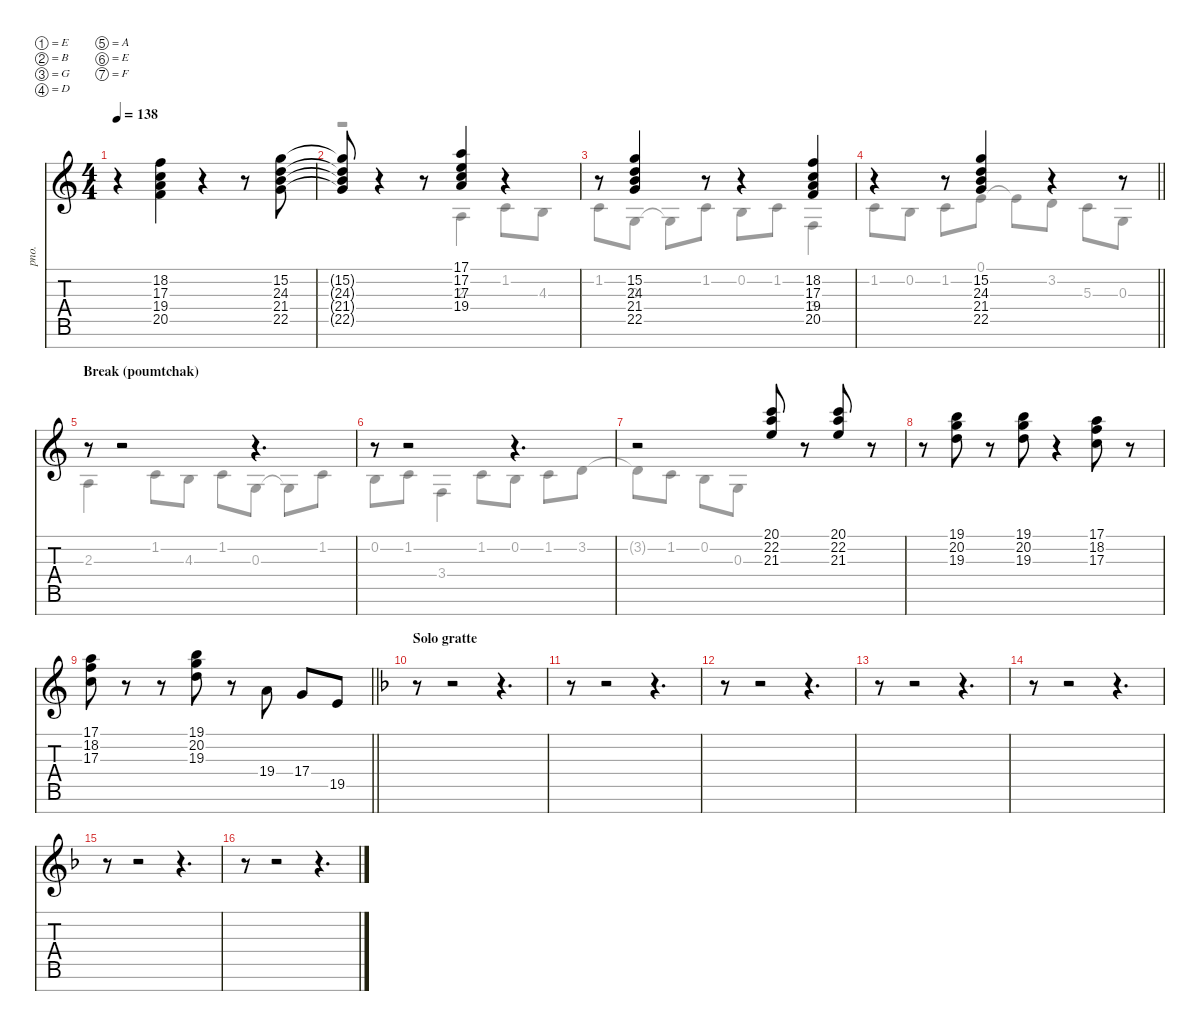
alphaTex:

\defaultSystemsLayout 4
\hideDynamics
\bracketExtendMode nobrackets
\track ("Clavier" "pno.") {mute instrument acousticgrandpiano}
\staff {score tabs}
\tuning (E4 B3 G3 D3 A2 E2 F1)
\voice
\ts (4 4)
\tempo 138
\clef g2
\ks aminor
r.4{dy f beam Down} (18.2 17.3 19.4 20.5).4{beam Down} r.4{beam Down} r.8{beam Down} (15.2 24.3 21.4 22.5).8{beam Down} |
(15.2{t} 24.3{t} 21.4{t} 22.5{t}).8{beam Up} r.4{beam Up} r.8{beam Up} (17.1 17.2 17.3 19.4).4{beam Up} r.4{beam Up} |
r.8{beam Up} (15.2 24.3 21.4 22.5).4{beam Up} r.8{beam Up} r.4{beam Up} (18.2 17.3 19.4 20.5).4{beam Up} |
\barLineRight lightlight
r.4{beam Up} r.8{beam Up} (15.2 24.3 21.4 22.5).4{beam Up} r.4{beam Up} r.8{beam Up} |
\section ("" "Break (poumtchak)")
r.8{beam Up} r.2{beam Up} r.4{d beam Up} |
r.8{beam Up} r.2{beam Up} r.4{d beam Up} |
r.2{beam Up} (20.1 22.2 21.3).8{beam Up} r.8{beam Up} (20.1 22.2 21.3).8{beam Up} r.8{beam Up} |
r.8{beam Down} (19.1 20.2 19.3).8{beam Down} r.8{beam Down} (19.1 20.2 19.3).8{beam Down} r.4{beam Down} (17.1 18.2 17.3).8{beam Down} r.8{beam Down} |
\barLineRight lightlight
(17.1 18.2 17.3).8{beam Down} r.8{beam Down} r.8{beam Down} (19.1 20.2 19.3).8{beam Down} r.8{beam Down} 19.4.8{beam Up} 17.4.8{beam Up} 19.5.8{beam Up} |
\section ("" "Solo gratte")
\ks dminor
r.8{beam Down} r.2{beam Down} r.4{d beam Down} |
r.8{beam Down} r.2{beam Down} r.4{d beam Down} |
r.8{beam Down} r.2{beam Down} r.4{d beam Down} |
r.8{beam Down} r.2{beam Down} r.4{d beam Down} |
r.8{beam Down} r.2{beam Down} r.4{d beam Down} |
r.8{beam Down} r.2{beam Down} r.4{d beam Down} |
r.8{beam Down} r.2{beam Down} r.4{d beam Down}
\voice
\clef g2
\ottava regular
\simile none
\ks aminor
|
r.2{beam Down} 2.3.4{beam Down} 1.2.8{beam Down} 4.3.8{beam Down} |
1.2.8{beam Down} 0.3.8{beam Down} 0.3{t}.8{beam Down} 1.2.8{beam Down} 0.2.8{beam Down} 1.2.8{beam Down} 3.4.4{beam Down} |
\barLineRight lightlight
1.2.8{beam Down} 0.2.8{beam Down} 1.2.8{beam Down} 0.1.8{beam Down} 0.1{t}.8{beam Down} 3.2.8{beam Down} 5.3.8{beam Down} 0.3.8{beam Down} |
2.3.4{beam Down} 1.2.8{beam Down} 4.3.8{beam Down} 1.2.8{beam Down} 0.3.8{beam Down} 0.3{t}.8{beam Down} 1.2.8{beam Down} |
0.2.8{beam Down} 1.2.8{beam Down} 3.4.4{beam Down} 1.2.8{beam Down} 0.2.8{beam Down} 1.2.8{beam Down} 3.2.8{beam Down} |
3.2{t}.8{beam Down} 1.2.8{beam Down} 0.2.8{beam Down} 0.3.8{beam Down} |
|
\barLineRight lightlight
|
\ks dminor
|
|
|
|
|
|
